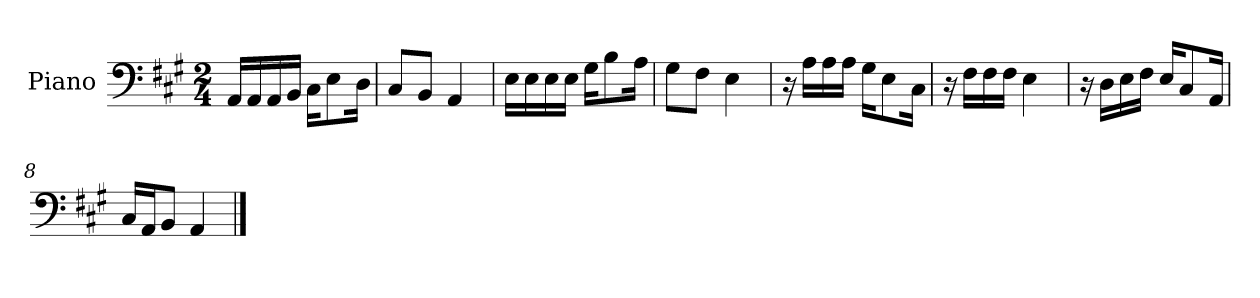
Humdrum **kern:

**kern
*part1
*staff1
*I"Piano
*I'Pno
*clefF4
*k[f#c#g#]
*A:
*M2/4
=1
16AA/LL
16AA/
16AA/
16BB/JJ
16C#\KL
8E\
16D\Jk
=2
8C#/L
8BB/J
4AA/
=3
16E\LL
16E\
16E\
16E\JJ
16G#\KL
8B\
16A\Jk
=4
8G#\L
8F#\J
4E\
=5
16r
16A\LL
16A\
16A\JJ
16G#\KL
8E\
16C#\Jk
=6
16r
16F#\LL
16F#\
16F#\JJ
4E\
=7
16r
16D\LL
16E\
16F#\JJ
16E/KL
8C#/
16AA/Jk
=8
16C#/LL
16AA/J
8BB/J
4AA/
==
*-
